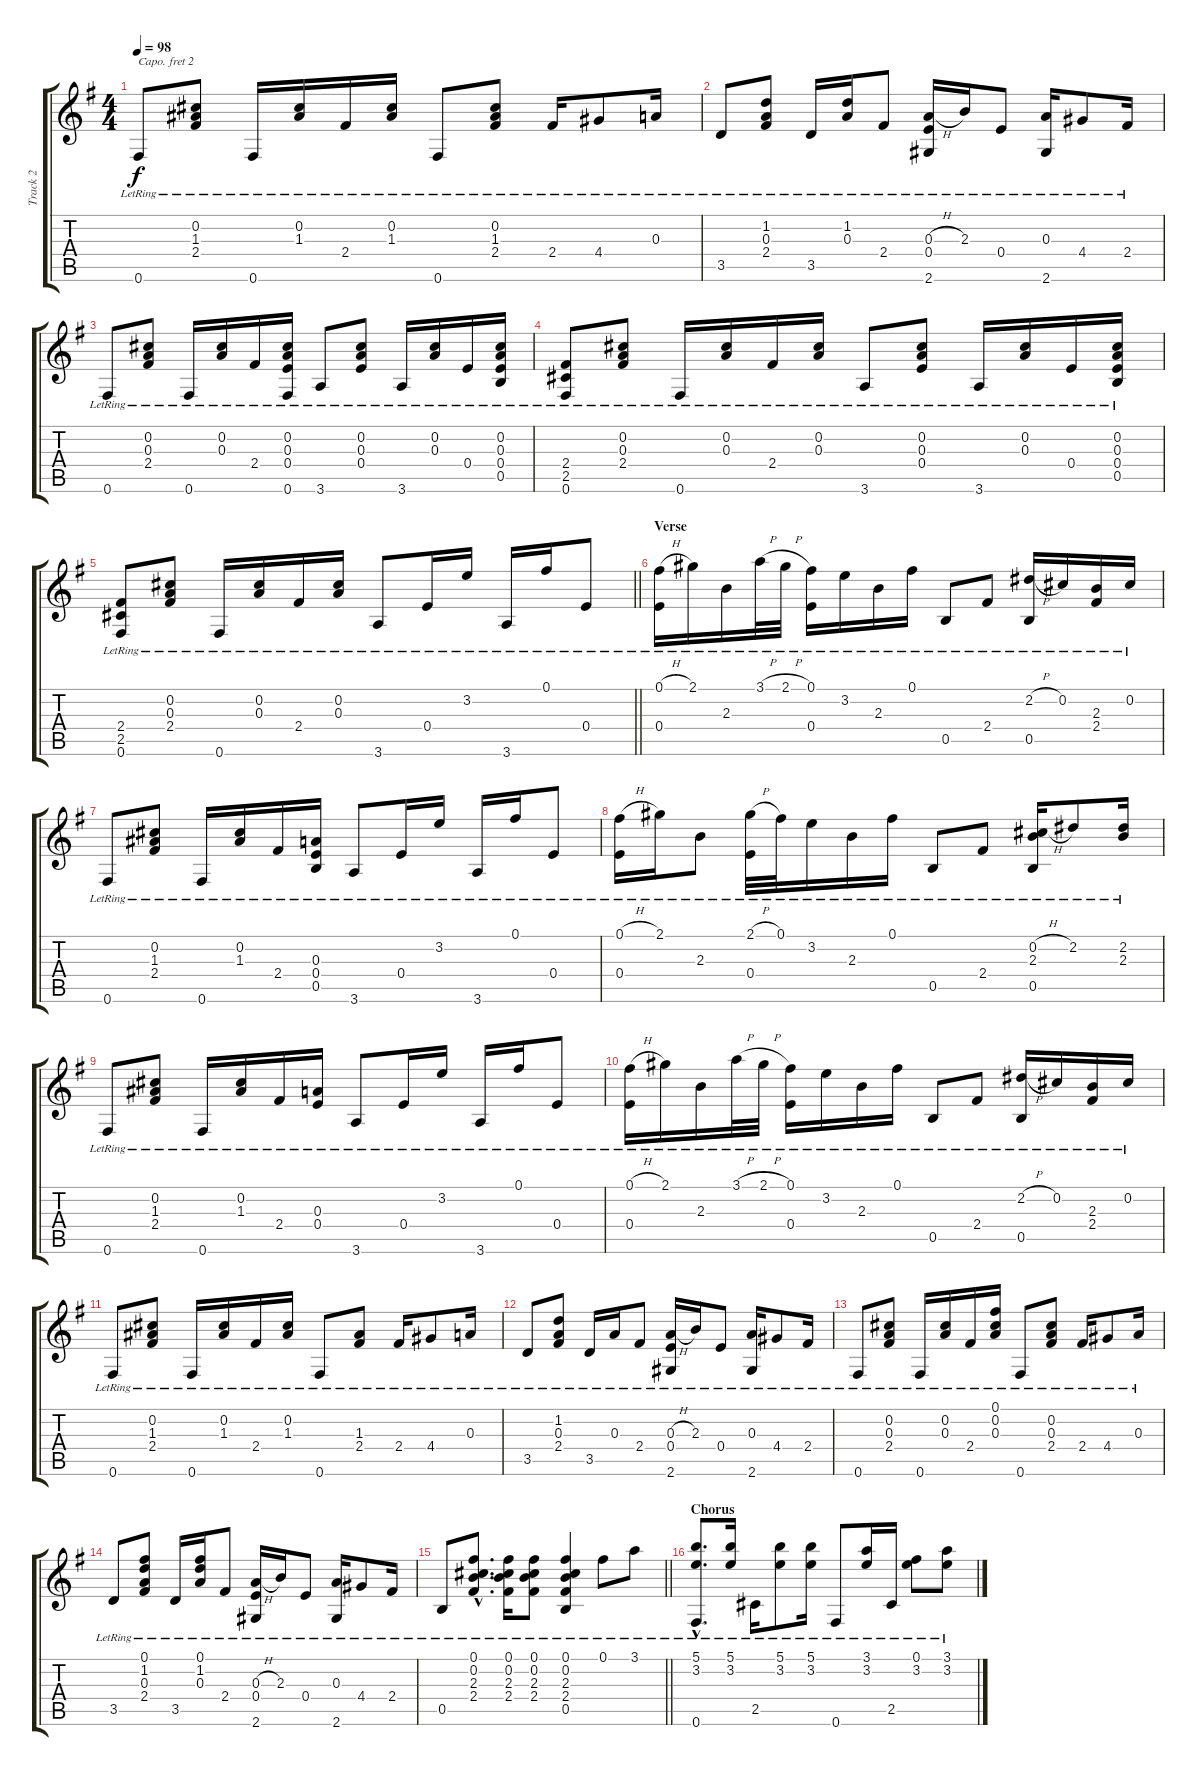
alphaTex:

\track ("Track 2" "Track 2") {instrument acousticguitarsteel}
\staff {score tabs}
\capo 2
\tuning (E4 B3 G3 D3 A2 E2) {hide}
\ts (4 4)
\tempo 98
\clef g2
\ks g
0.6{lr}.8{dy f} (0.2{lr} 1.3{lr} 2.4{lr}).8 0.6{lr}.16 (0.2{lr} 1.3{lr}).16 2.4{lr}.16 (0.2{lr} 1.3{lr}).16 0.6{lr}.8 (0.2{lr} 1.3{lr} 2.4{lr}).8 2.4{lr}.16 4.4{lr}.8 0.3{lr}.16 |
3.5{lr}.8 (1.2{lr} 0.3{lr} 2.4{lr}).8 3.5{lr}.16 (1.2{lr} 0.3{lr}).16 2.4{lr}.8 (0.3{h lr} 0.4{lr} 2.6{lr}).16 2.3{lr}.16 0.4{lr}.8 (0.3{lr} 2.6{lr}).16 4.4{lr}.8 2.4{lr}.16 |
0.6{lr}.8 (0.2{lr} 0.3{lr} 2.4{lr}).8 0.6{lr}.16 (0.2{lr} 0.3{lr}).16 2.4{lr}.16 (0.2{lr} 0.3{lr} 0.4{lr} 0.6{lr}).16 3.6{lr}.8 (0.2{lr} 0.3{lr} 0.4{lr}).8 3.6{lr}.16 (0.2{lr} 0.3{lr}).16 0.4{lr}.16 (0.2{lr} 0.3{lr} 0.4{lr} 0.5{lr}).16 |
(2.4{lr} 2.5{lr} 0.6{lr}).8 (0.2{lr} 0.3{lr} 2.4{lr}).8 0.6{lr}.16 (0.2{lr} 0.3{lr}).16 2.4{lr}.16 (0.2{lr} 0.3{lr}).16 3.6{lr}.8 (0.2{lr} 0.3{lr} 0.4{lr}).8 3.6{lr}.16 (0.2{lr} 0.3{lr}).16 0.4{lr}.16 (0.2{lr} 0.3{lr} 0.4{lr} 0.5{lr}).16 |
\barLineRight lightlight
(2.4{lr} 2.5{lr} 0.6{lr}).8 (0.2{lr} 0.3{lr} 2.4{lr}).8 0.6{lr}.16 (0.2{lr} 0.3{lr}).16 2.4{lr}.16 (0.2{lr} 0.3{lr}).16 3.6{lr}.8 0.4{lr}.16 3.2{lr}.16 3.6{lr}.16 0.1{lr}.16 0.4{lr}.8 |
\section ("" "Verse")
(0.1{h lr} 0.4{lr}).16 2.1{lr}.16 2.3{lr}.16 3.1{h lr}.32 2.1{h lr}.32 (0.1{lr} 0.4{lr}).16 3.2{lr}.16 2.3{lr}.16 0.1{lr}.16 0.5{lr}.8 2.4{lr}.8 (2.2{h lr} 0.5{lr}).16 0.2{lr}.16 (2.3{lr} 2.4{lr}).16 0.2{lr}.16 |
0.6{lr}.8 (0.2{lr} 1.3{lr} 2.4{lr}).8 0.6{lr}.16 (0.2{lr} 1.3{lr}).16 2.4{lr}.16 (0.3{lr} 0.4{lr} 0.5{lr}).16 3.6{lr}.8 0.4{lr}.16 3.2{lr}.16 3.6{lr}.16 0.1{lr}.16 0.4{lr}.8 |
(0.1{h lr} 0.4{lr}).16 2.1{lr}.16 2.3{lr}.8 (2.1{h lr} 0.4{lr}).32 0.1{lr}.32 3.2{lr}.16 2.3{lr}.16 0.1{lr}.16 0.5{lr}.8 2.4{lr}.8 (0.2{h lr} 2.3{lr} 0.5{lr}).16 2.2{lr}.8 (2.2{lr} 2.3{lr}).16 |
0.6{lr}.8 (0.2{lr} 1.3{lr} 2.4{lr}).8 0.6{lr}.16 (0.2{lr} 1.3{lr}).16 2.4{lr}.16 (0.3{lr} 0.4{lr}).16 3.6{lr}.8 0.4{lr}.16 3.2{lr}.16 3.6{lr}.16 0.1{lr}.16 0.4{lr}.8 |
(0.1{h lr} 0.4{lr}).16 2.1{lr}.16 2.3{lr}.16 3.1{h lr}.32 2.1{h lr}.32 (0.1{lr} 0.4{lr}).16 3.2{lr}.16 2.3{lr}.16 0.1{lr}.16 0.5{lr}.8 2.4{lr}.8 (2.2{h lr} 0.5{lr}).16 0.2{lr}.16 (2.3{lr} 2.4{lr}).16 0.2{lr}.16 |
0.6{lr}.8 (0.2{lr} 1.3{lr} 2.4{lr}).8 0.6{lr}.16 (0.2{lr} 1.3{lr}).16 2.4{lr}.16 (0.2{lr} 1.3{lr}).16 0.6{lr}.8 (1.3{lr} 2.4{lr}).8 2.4{lr}.16 4.4{lr}.8 0.3{lr}.16 |
3.5{lr}.8 (1.2{lr} 0.3{lr} 2.4{lr}).8 3.5{lr}.16 0.3{lr}.16 2.4{lr}.8 (0.3{h lr} 0.4{lr} 2.6{lr}).16 2.3{lr}.16 0.4{lr}.8 (0.3{lr} 2.6{lr}).16 4.4{lr}.8 2.4{lr}.16 |
0.6{lr}.8 (0.2{lr} 0.3{lr} 2.4{lr}).8 0.6{lr}.16 (0.2{lr} 0.3{lr}).16 2.4{lr}.16 (0.1{lr} 0.2{lr} 0.3{lr}).16 0.6{lr}.8 (0.2{lr} 0.3{lr} 2.4{lr}).8 2.4{lr}.16 4.4{lr}.8 0.3{lr}.16 |
3.5{lr}.8 (0.1{lr} 1.2{lr} 0.3{lr} 2.4{lr}).8 3.5{lr}.16 (0.1{lr} 1.2{lr} 0.3{lr}).16 2.4{lr}.8 (0.3{h lr} 0.4{lr} 2.6{lr}).16 2.3{lr}.16 0.4{lr}.8 (0.3{lr} 2.6{lr}).16 4.4{lr}.8 2.4{lr}.16 |
\barLineRight lightlight
0.5{lr}.8 (0.1{hac lr} 0.2{hac lr} 2.3{hac lr} 2.4{hac lr}).8{d} (0.1{lr} 0.2{lr} 2.3{lr} 2.4{lr}).16 (0.1{lr} 0.2{lr} 2.3{lr} 2.4{lr}).8 (0.1{lr} 0.2{lr} 2.3{lr} 2.4{lr} 0.5{lr}).4 0.1{lr}.8 3.1{lr}.8 |
\section ("" "Chorus")
(5.1{hac lr} 3.2{hac lr} 0.6{hac lr}).8{d} (5.1{lr} 3.2{lr}).16 2.5{lr}.16 (5.1{lr} 3.2{lr}).8 (5.1{lr} 3.2{lr}).16 0.6{lr}.8 (3.1{lr} 3.2{lr}).16 2.5{lr}.16 (0.1{lr} 3.2{lr}).8 (3.1{lr} 3.2{lr}).8
